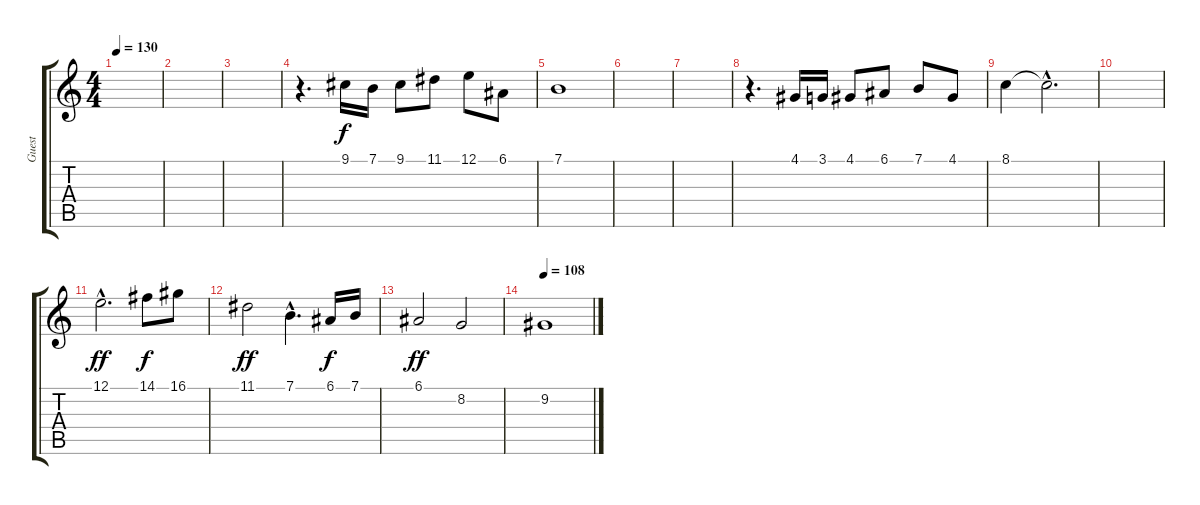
\track ("Guest" "Guest") {instrument flute}
\staff {score tabs}
\tuning (E4 B3 G3 D3 A2 E2) {hide}
\ts (4 4)
\tempo 130
\clef g2
\ks c
|
|
|
r.4{d} 9.1.16 7.1.16 9.1.8 11.1.8 12.1.8 6.1.8 |
7.1.1 |
|
|
r.4{d} 4.1.16 3.1.16 4.1.8 6.1.8 7.1.8 4.1.8 |
8.1.4 8.1{hac t}.2{d volume 3} |
|
12.1{hac}.2{d dy ff} 14.1.8{dy f} 16.1.8 |
11.1.2{dy ff} 7.1{hac}.4{d} 6.1.16{dy f} 7.1.16 |
6.1.2{dy ff} 8.2.2 |
\tempo 108
9.2.1
